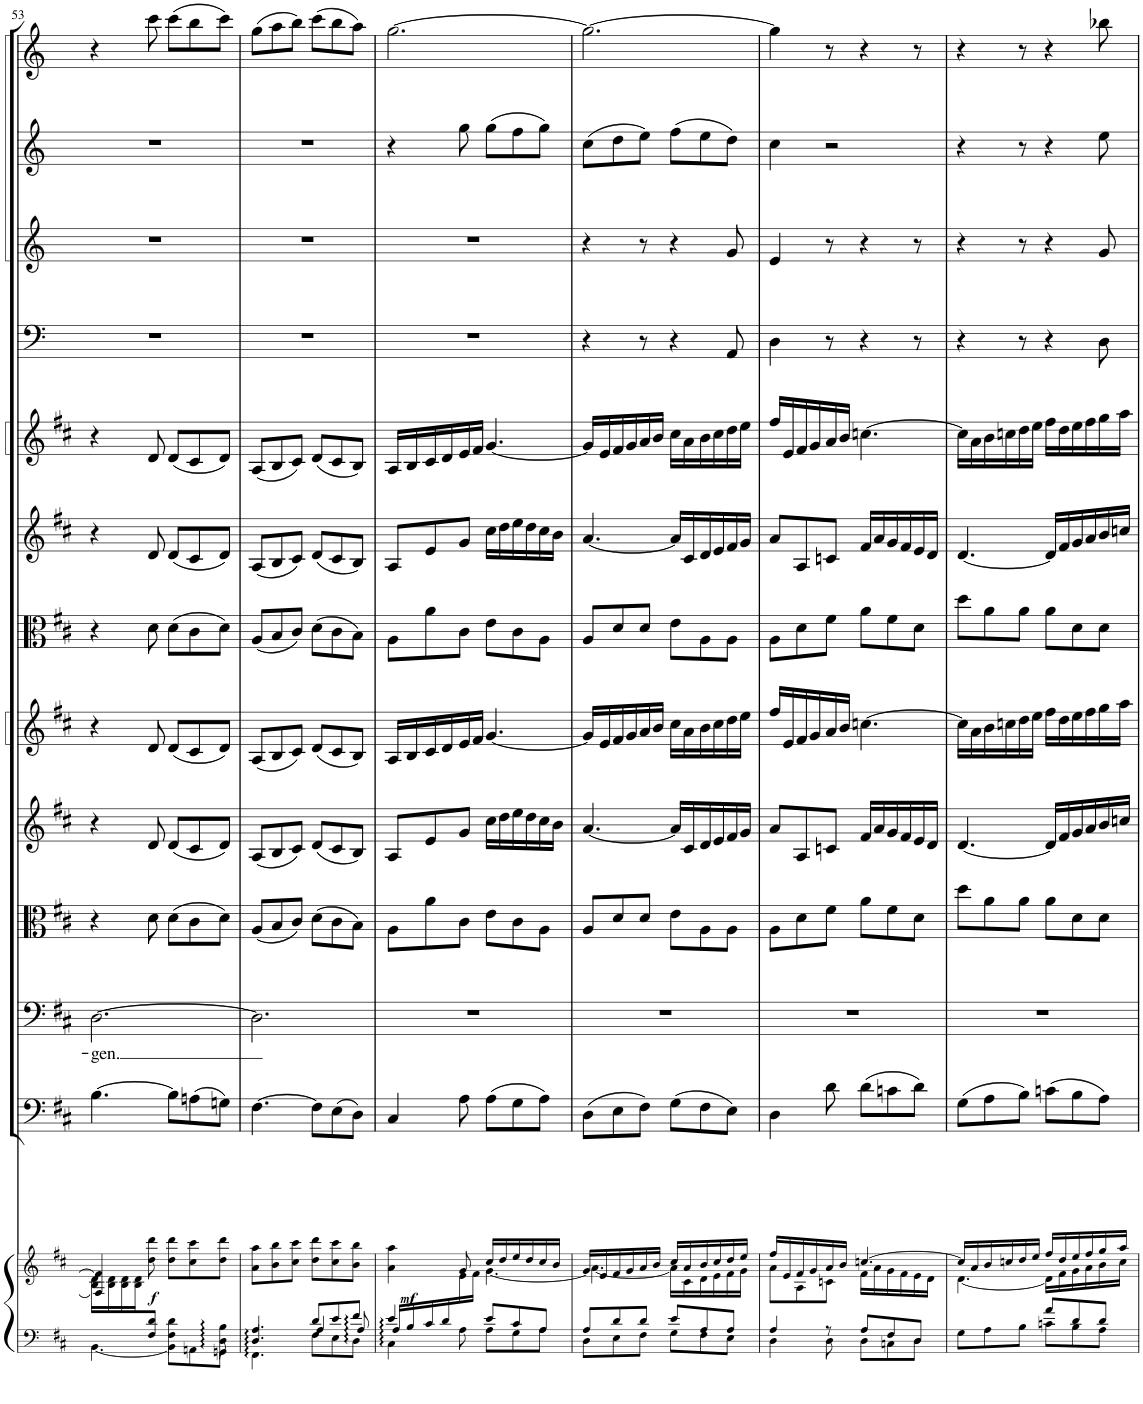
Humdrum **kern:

**kern	**kern	**dynam	**kern	**kern	**text	**kern	**kern	**kern	**kern	**kern	**kern	**kern	**kern	**kern	**kern
*part13	*part13	*part13	*part12	*part11	*part11	*part10	*part9	*part8	*part7	*part6	*part5	*part4	*part3	*part2	*part1
*staff14	*staff13	*staff13/14	*staff12	*staff11	*staff11	*staff10	*staff9	*staff8	*staff7	*staff6	*staff5	*staff4	*staff3	*staff2	*staff1
*I"Piano reduction	*	*	*I"Continuo	*I"Soprano, Alto, Tenore, Basso in unisono	*	*I"Viola	*I"Violino II	*I"Violino I	*I"Taille	*I"Oboe d'amore II	*I"Oboe d'amore I	*I"Timpani	*I"Tromba III (D)	*I"Tromba II (D)	*I"Tromba I (D)
*I'Pno	*	*	*	*	*	*	*	*	*	*I'Ob	*I'Ob	*I'Timp	*	*	*
!!LO:PB:g=z
*clefF4	*clefG2	*	*clefF4	*clefF4	*	*clefC3	*clefG2	*clefG2	*clefC3	*clefG2	*clefG2	*clefF4	*clefG2	*clefG2	*clefG2
*	*	*	*	*	*	*	*	*	*Trd4c7	*	*	*	*Trd-1c-2	*Trd-1c-2	*Trd-1c-2
*k[f#c#]	*k[f#c#]	*	*k[f#c#]	*k[f#c#]	*	*k[f#c#]	*k[f#c#]	*k[f#c#]	*k[f#c#]	*k[f#c#]	*k[f#c#]	*k[]	*k[]	*k[]	*k[]
*M6/8	*M6/8	*	*M6/8	*M6/8	*	*M6/8	*M6/8	*M6/8	*M6/8	*M6/8	*M6/8	*M6/8	*M6/8	*M6/8	*M6/8
=53	=53	=53	=53	=53	=53	=53	=53	=53	=53	=53	=53	=53	=53	=53	=53
*^	*^	*	*	*	*	*	*	*	*	*	*	*	*	*	*
!	!	!	!	!	!	!	!LO:LY:b	!	!	!	!	!	!	!	!	!	!
4ryy	[<4.BB\	4F#/] 4f#/]	16B\ 16d\LL	.	[4.B\	[2.D\	-gen.	4r	4r	4r	4r	4r	4r	2.r	2.r	2.r	4r
.	.	.	16B\ 16d\	.	.	.	.	.	.	.	.	.	.	.	.	.	.
.	.	.	16B\ 16d\	.	.	.	.	.	.	.	.	.	.	.	.	.	.
.	.	.	16B\ 16d\J	.	.	.	.	.	.	.	.	.	.	.	.	.	.
!	!	!	!	!LO:DY:b	!	!	!	!	!	!	!	!	!	!	!	!	!
8F#/ 8d/J	.	8dd\ 8ddd\	2ryy	f	.	.	.	8d\	8d/	8d/	8d\	8d/	8d/	.	.	.	8ccc\
4F#\ 4d\	8BB\L]	8dd\ 8ddd\L	.	.	8B\L]	.	.	(8d\L	(8d/L	(8d/L	(8d\L	(8d/L	(8d/L	.	.	.	(8ccc\L
.	8AAn\	8cc#\ 8ccc#\	.	.	(8An\	.	.	8c#\	8c#/	8c#/	8c#\	8c#/	8c#/	.	.	.	8bb\
8D\:: 8B\::	8GGn\J	8dd\ 8ddd\J	.	.	8Gn\J)	.	.	8d\J)	8d/J)	8d/J)	8d\J)	8d/J)	8d/J)	.	.	.	8ccc\J)
*	*	*v	*v	*	*	*	*	*	*	*	*	*	*	*	*	*	*
=54	=54	=54	=54	=54	=54	=54	=54	=54	=54	=54	=54	=54	=54	=54	=54	=54
*	*^	*	*	*	*	*	*	*	*	*	*	*	*	*	*	*
4.A::/	4.FF#\	4.D/	8a\ 8aa\L	.	[4.F#\	2.D\]	.	(8A/L	(8A/L	(8A/L	(8A/L	(8A/L	(8A/L	2.r	2.r	2.r	(8gg\L
.	.	.	8b\ 8bb\	.	.	.	.	8B/	8B/	8B/	8B/	8B/	8B/	.	.	.	8aa\
.	.	.	8cc#\ 8ccc#\J	.	.	.	.	8c#/J)	8c#/J)	8c#/J)	8c#/J)	8c#/J)	8c#/J)	.	.	.	8bb\J)
8d/L	8F#\L	4A/	8dd\ 8ddd\L	.	8F#\L]	.	.	(8d\L	(8d/L	(8d/L	(8d\L	(8d/L	(8d/L	.	.	.	(8ccc\L
8e/	8E\	.	8cc#\ 8ccc#\	.	(8E\	.	.	8c#\	8c#/	8c#/	8c#\	8c#/	8c#/	.	.	.	8bb\
8f#::/J	8D\J	8A/	8b\ 8bb\J	.	8D\J)	.	.	8B\J)	8B/J)	8B/J)	8B\J)	8B/J)	8B/J)	.	.	.	8aa\J)
=55	=55	=55	=55	=55	=55	=55	=55	=55	=55	=55	=55	=55	=55	=55	=55	=55	=55
*	*	*	*^	*	*	*	*	*	*	*	*	*	*	*	*	*	*
*	*	*	*	*^	*	*	*	*	*	*	*	*	*	*	*	*	*	*
16A/LL	4e::/	4C#\	4a\ 4aa\	4ryy	16ryy	.	4C#/	2.r	.	8A\L	8A/L	16A/LL	8A\L	8A/L	16A/LL	2.r	2.r	4r	[2.gg\
!	!	!	!	!	!	!LO:DY:b	!	!	!	!	!	!	!	!	!	!	!	!	!
16B/	.	.	.	.	2ryy	mf	.	.	.	.	.	16B/	.	.	16B/	.	.	.	.
16c#/	.	.	.	.	.	.	.	.	.	8a\	8e/	16c#/	8a\	8e/	16c#/	.	.	.	.
16d/	.	.	.	.	.	.	.	.	.	.	.	16d/	.	.	16d/	.	.	.	.
2ryy	8ryy	8A\	8g/	16e\	.	.	8A\	.	.	8c#\J	8g/J	16e/	8c#\J	8g/J	16e/	.	.	8gg\	.
.	.	.	.	16f#\JJ	.	.	.	.	.	.	.	16f#/JJ	.	.	16f#/JJ	.	.	.	.
.	8e/L	8A\L	16cc#/LL	[4.g\	.	.	(8A\L	.	.	8e\L	16cc#\LL	[4.g/	8e\L	16cc#\LL	[4.g/	.	.	(8gg\L	.
.	.	.	16dd/	.	.	.	.	.	.	.	16dd\	.	.	16dd\	.	.	.	.	.
.	8c#/	8G\	16ee/	.	.	.	8G\	.	.	8c#\	16ee\	.	8c#\	16ee\	.	.	.	8ff\	.
.	.	.	16dd/	.	8.ryy	.	.	.	.	.	16dd\	.	.	16dd\	.	.	.	.	.
.	8A/J	8A\J	16cc#/	.	.	.	8A\J)	.	.	8A\J	16cc#\	.	8A\J	16cc#\	.	.	.	8gg\J)	.
.	.	.	16b/JJ	.	.	.	.	.	.	.	16b\JJ	.	.	16b\JJ	.	.	.	.	.
*	*v	*v	*	*	*	*	*	*	*	*	*	*	*	*	*	*	*	*	*
*	*	*	*v	*v	*	*	*	*	*	*	*	*	*	*	*	*	*	*
=56	=56	=56	=56	=56	=56	=56	=56	=56	=56	=56	=56	=56	=56	=56	=56	=56	=56
8A/L	8D\L	16g/LL]	[4.a\	.	(8D\L	2.r	.	8A/L	[4.a/	16g/LL]	8A/L	[4.a/	16g/LL]	4r	4r	(8cc\L	2.gg\_
.	.	16e/	.	.	.	.	.	.	.	16e/	.	.	16e/	.	.	.	.
8d/	8E\	16f#/	.	.	8E\	.	.	8d/	.	16f#/	8d/	.	16f#/	.	.	8dd\	.
.	.	16g/	.	.	.	.	.	.	.	16g/	.	.	16g/	.	.	.	.
8d/J	8F#\J	16a/	.	.	8F#\J)	.	.	8d/J	.	16a/	8d/J	.	16a/	8r	8r	8ee\J)	.
.	.	16b/JJ	.	.	.	.	.	.	.	16b/JJ	.	.	16b/JJ	.	.	.	.
8e/L	8G\L	16cc#/LL	16a\LL]	.	(8G\L	.	.	8e\L	16a/LL]	16cc#\LL	8e\L	16a/LL]	16cc#\LL	4r	4r	(8ff\L	.
.	.	16a/	16c#\	.	.	.	.	.	16c#/	16a\	.	16c#/	16a\	.	.	.	.
8A/	8F#\	16b/	16d\	.	8F#\	.	.	8A\	16d/	16b\	8A\	16d/	16b\	.	.	8ee\	.
.	.	16cc#/	16e\	.	.	.	.	.	16e/	16cc#\	.	16e/	16cc#\	.	.	.	.
8A/J	8E\J	16dd/	16f#\	.	8E\J)	.	.	8A\J	16f#/	16dd\	8A\J	16f#/	16dd\	8AA/	8g/	8dd\J)	.
.	.	16ee/JJ	16g\JJ	.	.	.	.	.	16g/JJ	16ee\JJ	.	16g/JJ	16ee\JJ	.	.	.	.
=57	=57	=57	=57	=57	=57	=57	=57	=57	=57	=57	=57	=57	=57	=57	=57	=57	=57
4A/	4D\	16ff#/LL	8a\L	.	4D\	2.r	.	8A\L	8a/L	16ff#/LL	8A\L	8a/L	16ff#/LL	4D\	4e/	4cc\	4gg\]
.	.	16e/	.	.	.	.	.	.	.	16e/	.	.	16e/	.	.	.	.
.	.	16f#/	8A\	.	.	.	.	8d\	8A/	16f#/	8d\	8A/	16f#/	.	.	.	.
.	.	16g/	.	.	.	.	.	.	.	16g/	.	.	16g/	.	.	.	.
8r	8D\	16a/	8cn\J	.	8d\	.	.	8f#\J	8cn/J	16a/	8f#\J	8cn/J	16a/	8r	8r	2r	8r
.	.	16b/JJ	.	.	.	.	.	.	.	16b/JJ	.	.	16b/JJ	.	.	.	.
8A/L	8D\L	[4.ccn/	16f#\LL	.	(8d\L	.	.	8a\L	16f#/LL	[4.ccn\	8a\L	16f#/LL	[4.ccn\	4r	4r	.	4r
.	.	.	16a\	.	.	.	.	.	16a/	.	.	16a/	.	.	.	.	.
8F#/	8Cn\	.	16g\	.	8cn\	.	.	8f#\	16g/	.	8f#\	16g/	.	.	.	.	.
.	.	.	16f#\	.	.	.	.	.	16f#/	.	.	16f#/	.	.	.	.	.
8D/J	8D\J	.	16e\	.	8d\J)	.	.	8d\J	16e/	.	8d\J	16e/	.	8r	8r	.	8r
.	.	.	16d\JJ	.	.	.	.	.	16d/JJ	.	.	16d/JJ	.	.	.	.	.
=58	=58	=58	=58	=58	=58	=58	=58	=58	=58	=58	=58	=58	=58	=58	=58	=58	=58
4.ryy	8G\L	16cc/LL]	[4.d\	.	(8G\L	2.r	.	8dd\L	[4.d/	16cc\LL]	8dd\L	[4.d/	16cc\LL]	4r	4r	4r	4r
.	.	16a/	.	.	.	.	.	.	.	16a\	.	.	16a\	.	.	.	.
.	8A\	16b/	.	.	8A\	.	.	8a\	.	16b\	8a\	.	16b\	.	.	.	.
.	.	16ccn/	.	.	.	.	.	.	.	16ccn\	.	.	16ccn\	.	.	.	.
.	8B\J	16dd/	.	.	8B\J)	.	.	8a\J	.	16dd\	8a\J	.	16dd\	8r	8r	8r	8r
.	.	16ee/JJ	.	.	.	.	.	.	.	16ee\JJ	.	.	16ee\JJ	.	.	.	.
8a/L	8cn\L	16ff#/LL	16d\LL]	.	(8cn\L	.	.	8a\L	16d/LL]	16ff#\LL	8a\L	16d/LL]	16ff#\LL	4r	4r	4r	4r
.	.	16dd/	16f#\	.	.	.	.	.	16f#/	16dd\	.	16f#/	16dd\	.	.	.	.
8d/	8B\	16ee/	16g\	.	8B\	.	.	8d\	16g/	16ee\	8d\	16g/	16ee\	.	.	.	.
.	.	16ff#/	16a\	.	.	.	.	.	16a/	16ff#\	.	16a/	16ff#\	.	.	.	.
8d/J	8A\J	16gg/	16b\	.	8A\J)	.	.	8d\J	16b/	16gg\	8d\J	16b/	16gg\	8D\	8g/	8ee\	8bb-X\
.	.	16aa/JJ	16cc\JJ	.	.	.	.	.	16ccn/JJ	16aa\JJ	.	16ccn/JJ	16aa\JJ	.	.	.	.
*v	*v	*	*	*	*	*	*	*	*	*	*	*	*	*	*	*	*
*	*v	*v	*	*	*	*	*	*	*	*	*	*	*	*	*	*
=	=	=	=	=	=	=	=	=	=	=	=	=	=	=	=
*-	*-	*-	*-	*-	*-	*-	*-	*-	*-	*-	*-	*-	*-	*-	*-
